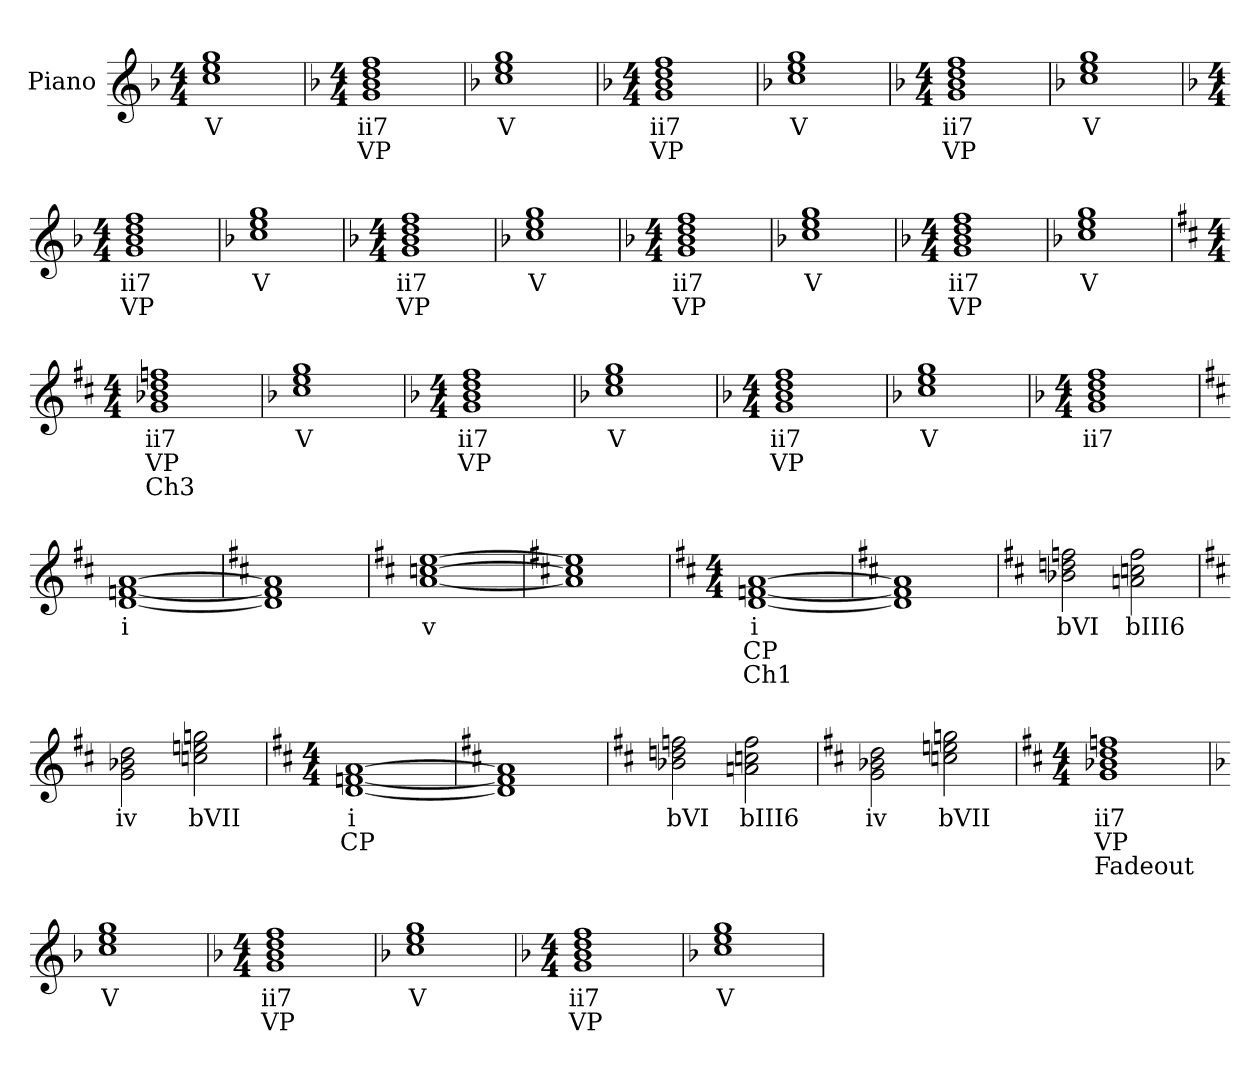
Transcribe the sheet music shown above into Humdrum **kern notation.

**kern	**text	**text	**text
*part1	*part1	*part1	*part1
*staff1	*staff1	*staff1	*staff1
*I"Piano	*	*	*
*I'Pno	*	*	*
*k[b-]	*	*	*
*F:	*	*	*
*M4/4	*	*	*
=	=	=	=
1cc 1ee 1gg	V	.	.
=	=	=	=
*k[b-]	*	*	*
*F:	*	*	*
*M4/4	*	*	*
1g 1b- 1dd 1ff	ii7	VP	.
=	=	=	=
*k[b-]	*	*	*
*F:	*	*	*
1cc 1ee 1gg	V	.	.
=	=	=	=
*k[b-]	*	*	*
*F:	*	*	*
*M4/4	*	*	*
1g 1b- 1dd 1ff	ii7	VP	.
=	=	=	=
*k[b-]	*	*	*
*F:	*	*	*
1cc 1ee 1gg	V	.	.
=	=	=	=
*k[b-]	*	*	*
*F:	*	*	*
*M4/4	*	*	*
1g 1b- 1dd 1ff	ii7	VP	.
=	=	=	=
*k[b-]	*	*	*
*F:	*	*	*
1cc 1ee 1gg	V	.	.
=	=	=	=
*k[b-]	*	*	*
*F:	*	*	*
*M4/4	*	*	*
1g 1b- 1dd 1ff	ii7	VP	.
=	=	=	=
*k[b-]	*	*	*
*F:	*	*	*
1cc 1ee 1gg	V	.	.
=	=	=	=
*k[b-]	*	*	*
*F:	*	*	*
*M4/4	*	*	*
1g 1b- 1dd 1ff	ii7	VP	.
=	=	=	=
*k[b-]	*	*	*
*F:	*	*	*
1cc 1ee 1gg	V	.	.
=	=	=	=
*k[b-]	*	*	*
*F:	*	*	*
*M4/4	*	*	*
1g 1b- 1dd 1ff	ii7	VP	.
=	=	=	=
*k[b-]	*	*	*
*F:	*	*	*
1cc 1ee 1gg	V	.	.
=	=	=	=
*k[b-]	*	*	*
*F:	*	*	*
*M4/4	*	*	*
1g 1b- 1dd 1ff	ii7	VP	.
=	=	=	=
*k[b-]	*	*	*
*F:	*	*	*
1cc 1ee 1gg	V	.	.
=	=	=	=
*k[f#c#]	*	*	*
*D:	*	*	*
*M4/4	*	*	*
1g 1b-X 1dd 1ffn	ii7	VP	Ch3
=	=	=	=
*k[b-]	*	*	*
*F:	*	*	*
1cc 1ee 1gg	V	.	.
=	=	=	=
*k[b-]	*	*	*
*F:	*	*	*
*M4/4	*	*	*
1g 1b- 1dd 1ff	ii7	VP	.
=	=	=	=
*k[b-]	*	*	*
*F:	*	*	*
1cc 1ee 1gg	V	.	.
=	=	=	=
*k[b-]	*	*	*
*F:	*	*	*
*M4/4	*	*	*
1g 1b- 1dd 1ff	ii7	VP	.
=	=	=	=
*k[b-]	*	*	*
*F:	*	*	*
1cc 1ee 1gg	V	.	.
=	=	=	=
*k[b-]	*	*	*
*F:	*	*	*
*M4/4	*	*	*
1g 1b- 1dd 1ff	ii7	.	.
=	=	=	=
*k[f#c#]	*	*	*
*D:	*	*	*
[1d [1fn [1a	i	.	.
=	=	=	=
*k[f#c#]	*	*	*
*D:	*	*	*
1d] 1fn] 1a]	.	.	.
=	=	=	=
*k[f#c#]	*	*	*
*D:	*	*	*
[1a [1ccn [1ee	v	.	.
=	=	=	=
*k[f#c#]	*	*	*
*D:	*	*	*
1a] 1ccn] 1ee]	.	.	.
=	=	=	=
*k[f#c#]	*	*	*
*D:	*	*	*
*M4/4	*	*	*
[1d [1fn [1a	i	CP	Ch1
=	=	=	=
*k[f#c#]	*	*	*
*D:	*	*	*
1d] 1fn] 1a]	.	.	.
=	=	=	=
*k[f#c#]	*	*	*
*D:	*	*	*
2b-X 2ddn 2ffn	bVI	.	.
2an 2ccn 2ff	bIII6	.	.
=	=	=	=
*k[f#c#]	*	*	*
*D:	*	*	*
2g 2b-X 2dd	iv	.	.
2ccn 2een 2ggn	bVII	.	.
=	=	=	=
*k[f#c#]	*	*	*
*D:	*	*	*
*M4/4	*	*	*
[1d [1fn [1a	i	CP	.
=	=	=	=
*k[f#c#]	*	*	*
*D:	*	*	*
1d] 1fn] 1a]	.	.	.
=	=	=	=
*k[f#c#]	*	*	*
*D:	*	*	*
2b-X 2ddn 2ffn	bVI	.	.
2an 2ccn 2ff	bIII6	.	.
=	=	=	=
*k[f#c#]	*	*	*
*D:	*	*	*
2g 2b-X 2dd	iv	.	.
2ccn 2een 2ggn	bVII	.	.
=	=	=	=
*k[f#c#]	*	*	*
*D:	*	*	*
*M4/4	*	*	*
1g 1b-X 1dd 1ffn	ii7	VP	Fadeout
=	=	=	=
*k[b-]	*	*	*
*F:	*	*	*
1cc 1ee 1gg	V	.	.
=	=	=	=
*k[b-]	*	*	*
*F:	*	*	*
*M4/4	*	*	*
1g 1b- 1dd 1ff	ii7	VP	.
=	=	=	=
*k[b-]	*	*	*
*F:	*	*	*
1cc 1ee 1gg	V	.	.
=	=	=	=
*k[b-]	*	*	*
*F:	*	*	*
*M4/4	*	*	*
1g 1b- 1dd 1ff	ii7	VP	.
=	=	=	=
*k[b-]	*	*	*
*F:	*	*	*
1cc 1ee 1gg	V	.	.
=	=	=	=
*-	*-	*-	*-
